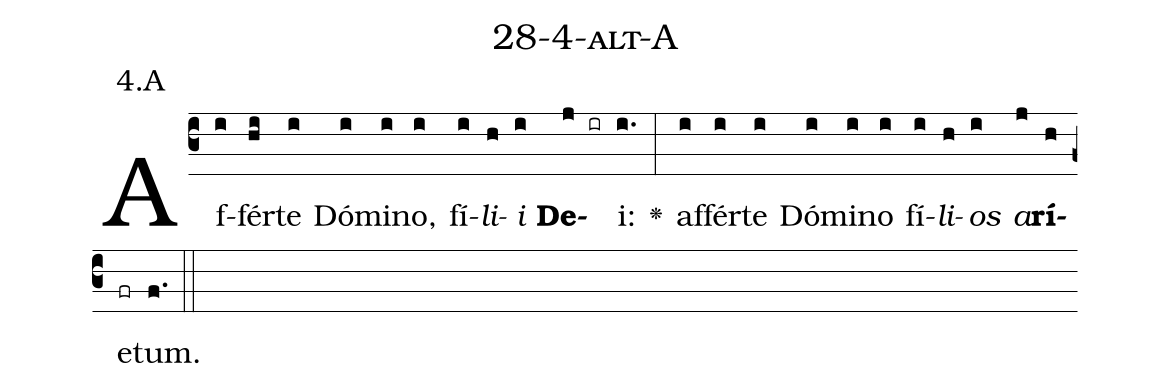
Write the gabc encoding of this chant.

name: 28-4-alt-A;
annotation: 4.A;
%%
(c3)Af(i)fér(hi)te(i) Dó(i)mi(i)no,(i) fí(i)<i>li</i>(h)<i>i</i>(i) <b>De</b>(j ir)i:(i.) <v>\greheightstar</v>(:) af(i)fér(i)te(i) Dó(i)mi(i)no(i) fí(i)<i>li</i>(h)<i>os</i>(i) <i>a</i>(j)<b>rí</b>(h)e(fr)tum.(f.) (::)


%E(i) u(h) o(i) u(j) a(h) e.(f.) (::)
